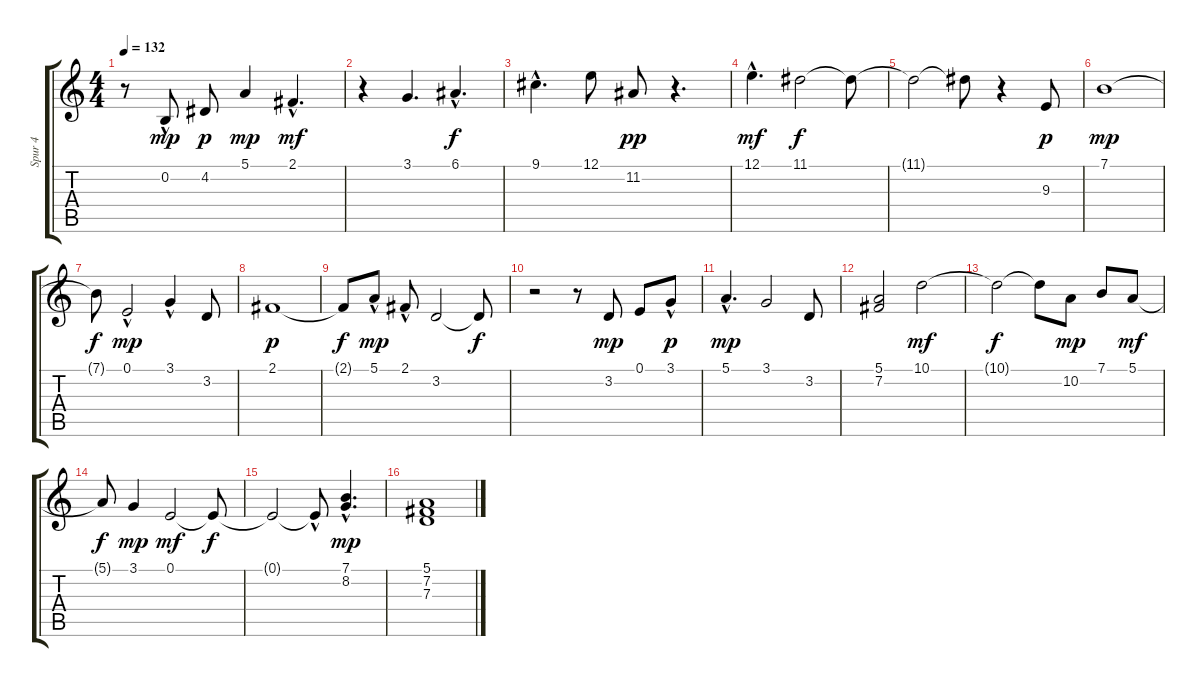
\track ("Spur 4" "Spur 4") {instrument acousticgrandpiano}
\staff {score tabs}
\tuning (E4 B3 G3 D3 A2 E2) {hide}
\ts (4 4)
\tempo 132
\clef g2
\ks c
r.8{dy f} 0.2{hac}.8{dy mp} 4.2.8{dy p} 5.1.4{dy mp} 2.1{hac}.4{d dy mf} |
r.4 3.1.4{d} 6.1{hac}.4{d dy f} |
9.1{hac}.4{d} 12.1.8 11.2.8{dy pp} r.4{d} |
12.1{hac}.4{d dy mf} 11.1.2{dy f} 11.1{t}.8 |
11.1{t}.2 11.1{t}.8 r.4 9.3.8{dy p} |
7.1.1{dy mp} |
7.1{t}.8{dy f} 0.1{hac}.2{dy mp} 3.1{hac}.4 3.2.8 |
2.1.1{dy p} |
2.1{t}.8{dy f} 5.1{hac}.8{dy mp} 2.1{hac}.8 3.2.2 3.2{t}.8{dy f} |
r.2 r.8 3.2.8{dy mp} 0.1.8 3.1{hac}.8{dy p} |
5.1{hac}.4{d dy mp} 3.1.2 3.2.8 |
(5.1 7.2).2 10.1.2{dy mf} |
10.1{t}.2{dy f} 10.1{t}.8 10.2.8{dy mp} 7.1.8 5.1.8{dy mf} |
5.1{t}.8{dy f} 3.1.4{dy mp} 0.1.2{dy mf} 0.1{t}.8{dy f} |
0.1{t}.2 0.1{hac t}.8 (7.1{hac} 8.2{hac}).4{d dy mp} |
(5.1 7.2 7.3).1
